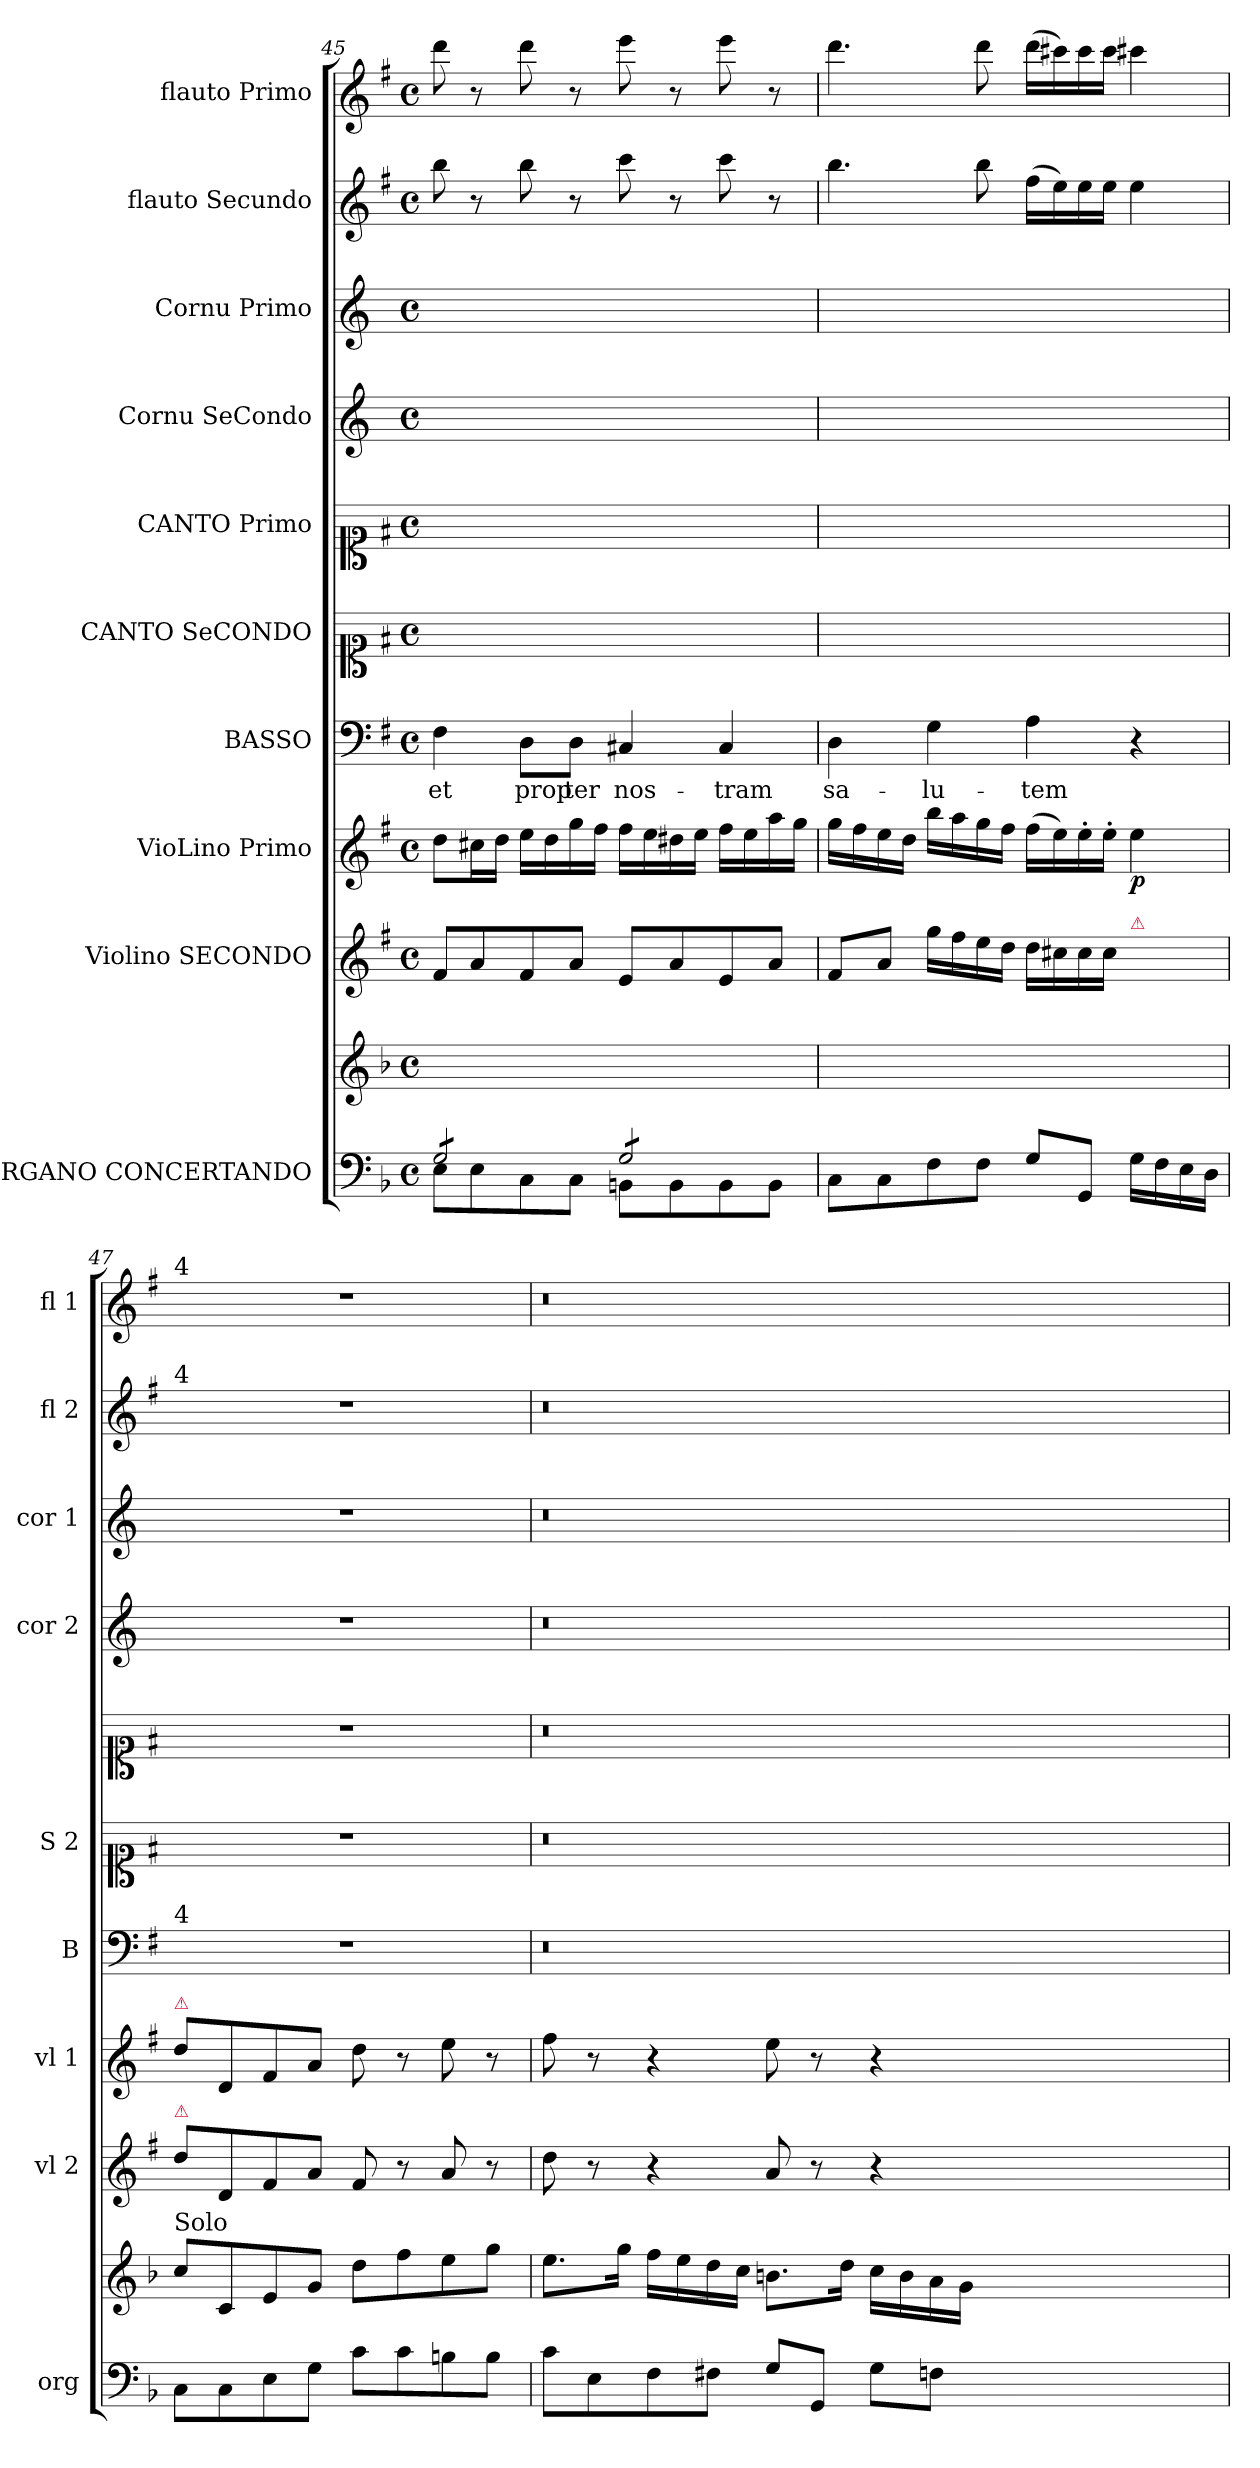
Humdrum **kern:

**kern	**kern	**kern	**kern	**dynam	**kern	**text	**kern	**kern	**kern	**kern	**kern	**kern
*part10	*part10	*part9	*part8	*part8	*part7	*part7	*part6	*part5	*part4	*part3	*part2	*part1
*staff11	*staff10	*staff9	*staff8	*staff8	*staff7	*staff7	*staff6	*staff5	*staff4	*staff3	*staff2	*staff1
*I"ORGANO CONCERTANDO	*	*I"Violino SECONDO	*I"VioLino Primo	*	*I"BASSO	*	*I"CANTO SeCONDO	*I"CANTO Primo	*I"Cornu SeCondo	*I"Cornu Primo	*I"flauto Secundo	*I"flauto Primo
*I'org	*	*I'vl 2	*I'vl 1	*	*I'B	*	*I'S 2	*	*I'cor 2	*I'cor 1	*I'fl 2	*I'fl 1
*clefF4	*clefG2	*clefG2	*clefG2	*	*clefF4	*	*clefC1	*clefC1	*clefG2	*clefG2	*clefG2	*clefG2
*ITrd-1c-2	*ITrd-1c-2	*	*	*	*	*	*	*	*ITrd3c5	*ITrd3c5	*	*
*k[f#]	*k[f#]	*k[f#]	*k[f#]	*	*k[f#]	*	*k[f#]	*k[f#]	*k[f#]	*k[f#]	*k[f#]	*k[f#]
*G:	*G:	*G:	*G:	*	*G:	*	*G:	*G:	*	*	*G:	*G:
*M4/4	*M4/4	*M4/4	*M4/4	*	*M4/4	*	*M4/4	*M4/4	*M4/4	*M4/4	*M4/4	*M4/4
*met(c)	*met(c)	*met(c)	*met(c)	*	*met(c)	*	*met(c)	*met(c)	*met(c)	*met(c)	*met(c)	*met(c)
=45	=45	=45	=45	=45	=45	=45	=45	=45	=45	=45	=45	=45
*^	*	*	*	*	*	*	*	*	*	*	*	*
*tremolo	*	*	*	*	*	*	*	*	*	*	*	*	*
8A/L	8F#\L	1ryy	8f#/L	8dd\L	.	4F#\	et	1ryy	1ryy	1ryy	1ryy	8bb\	8ddd\
8A/	8F#\	.	8a/	16cc#X\L	.	.	.	.	.	.	.	8r	8r
.	.	.	.	16dd\JJ	.	.	.	.	.	.	.	.	.
8A/	8D\	.	8f#/	16ee\LL	.	8D\L	prop-	.	.	.	.	8bb\	8ddd\
.	.	.	.	16dd\	.	.	.	.	.	.	.	.	.
8A/J	8D\J	.	8a/J	16gg\	.	8D\J	-ter	.	.	.	.	8r	8r
.	.	.	.	16ff#\JJ	.	.	.	.	.	.	.	.	.
8A/L	8C#X\L	.	8e/L	16ff#\LL	.	4C#X/	nos-	.	.	.	.	8ccc\	8eee\
.	.	.	.	16ee\	.	.	.	.	.	.	.	.	.
8A/	8C#\	.	8a/	16dd#X\	.	.	.	.	.	.	.	8r	8r
.	.	.	.	16ee\JJ	.	.	.	.	.	.	.	.	.
8A/	8C#\	.	8e/	16ff#\LL	.	4C#/	-tram	.	.	.	.	8ccc\	8eee\
.	.	.	.	16ee\	.	.	.	.	.	.	.	.	.
8A/J	8C#\J	.	8a/J	16aa\	.	.	.	.	.	.	.	8r	8r
*Xtremolo	*	*	*	*	*	*	*	*	*	*	*	*	*
.	.	.	.	16gg\JJ	.	.	.	.	.	.	.	.	.
*v	*v	*	*	*	*	*	*	*	*	*	*	*	*
=46	=46	=46	=46	=46	=46	=46	=46	=46	=46	=46	=46	=46
8D\L	1ryy	8f#/L	16gg\LL	.	4D\	sa-	1ryy	1ryy	1ryy	1ryy	4.bb\	4.ddd\
.	.	.	16ff#\	.	.	.	.	.	.	.	.	.
8D\	.	8a/J	16ee\	.	.	.	.	.	.	.	.	.
.	.	.	16dd\JJ	.	.	.	.	.	.	.	.	.
8G\	.	16gg\LL	16bb\LL	.	4G\	-lu-	.	.	.	.	.	.
.	.	16ff#\	16aa\	.	.	.	.	.	.	.	.	.
8G\J	.	16ee\	16gg\	.	.	.	.	.	.	.	8bb\	8ddd\
.	.	16dd\JJ	16ff#\JJ	.	.	.	.	.	.	.	.	.
8A\L	.	16dd\LL	(16ff#\LL	.	4A\	-tem	.	.	.	.	(16ff#\LL	(16ddd\LL
.	.	16cc#X\	16ee\)	.	.	.	.	.	.	.	16ee\)	16ccc#X\)
8AA/J	.	16cc#\	16ee'\	.	.	.	.	.	.	.	16ee\	16ccc#\
.	.	16cc#\JJ	16ee'\JJ	.	.	.	.	.	.	.	16ee\JJ	16ccc#\JJ
!	!	!LO:TX:a:color=crimson:t=⚠	!	!	!	!	!	!	!	!	!	!
!	!	!	!	!LO:DY:b	!	!	!	!	!	!	!	!
16A\LL	.	4ryy	4ee\	p	4r	.	.	.	.	.	4ee\	4ccc#X\
16G\	.	.	.	.	.	.	.	.	.	.	.	.
16F#\	.	.	.	.	.	.	.	.	.	.	.	.
16E\JJ	.	.	.	.	.	.	.	.	.	.	.	.
=47	=47	=47	=47	=47	=47	=47	=47	=47	=47	=47	=47	=47
!	!	!	!	!	!	!	!	!	!	!	!	!LO:TX:a:t=4
!	!	!	!	!	!	!	!	!	!	!	!LO:TX:a:t=4	!
!	!	!	!	!	!LO:TX:a:t=4	!	!	!	!	!	!	!
!	!	!	!LO:TX:a:color=crimson:t=⚠	!	!	!	!	!	!	!	!	!
!	!	!LO:TX:a:color=crimson:t=⚠	!	!	!	!	!	!	!	!	!	!
!	!LO:TX:a:t=Solo	!	!	!	!	!	!	!	!	!	!	!
8D\L	8dd\L	8dd\L	8dd\L	.	1r	.	1r	1r	1r	1r	1r	1r
8D\	8d/	8d/	8d/	.	.	.	.	.	.	.	.	.
8F#\	8f#/	8f#/	8f#/	.	.	.	.	.	.	.	.	.
8A\J	8a/J	8a/J	8a/J	.	.	.	.	.	.	.	.	.
8d\L	8ee\L	8f#/	8dd\	.	.	.	.	.	.	.	.	.
8d\	8gg\	8r	8r	.	.	.	.	.	.	.	.	.
8c#X\	8ff#\	8a/	8ee\	.	.	.	.	.	.	.	.	.
8c#\J	8aa\J	8r	8r	.	.	.	.	.	.	.	.	.
=48	=48	=48	=48	=48	=48	=48	=48	=48	=48	=48	=48	=48
8d\L	8.ff#\L	8dd\	8ff#\	.	0.r	.	0.r	0.r	0.r	0.r	0.r	0.r
8F#\	.	8r	8r	.	.	.	.	.	.	.	.	.
.	16aa\Jk	.	.	.	.	.	.	.	.	.	.	.
8G\	16gg\LL	4r	4r	.	.	.	.	.	.	.	.	.
.	16ff#\	.	.	.	.	.	.	.	.	.	.	.
8G#X\J	16ee\	.	.	.	.	.	.	.	.	.	.	.
.	16dd\JJ	.	.	.	.	.	.	.	.	.	.	.
8A\L	8.cc#X\L	8a/	8ee\	.	.	.	.	.	.	.	.	.
8AA/J	.	8r	8r	.	.	.	.	.	.	.	.	.
.	16ee\Jk	.	.	.	.	.	.	.	.	.	.	.
8A\L	16dd\LL	4r	4r	.	.	.	.	.	.	.	.	.
.	16cc#\	.	.	.	.	.	.	.	.	.	.	.
8Gn\J	16b\	.	.	.	.	.	.	.	.	.	.	.
.	16a\JJ	.	.	.	.	.	.	.	.	.	.	.
0ryy	0ryy	0ryy	0ryy	.	.	.	.	.	.	.	.	.
=	=	=	=	=	=	=	=	=	=	=	=	=
*-	*-	*-	*-	*-	*-	*-	*-	*-	*-	*-	*-	*-
